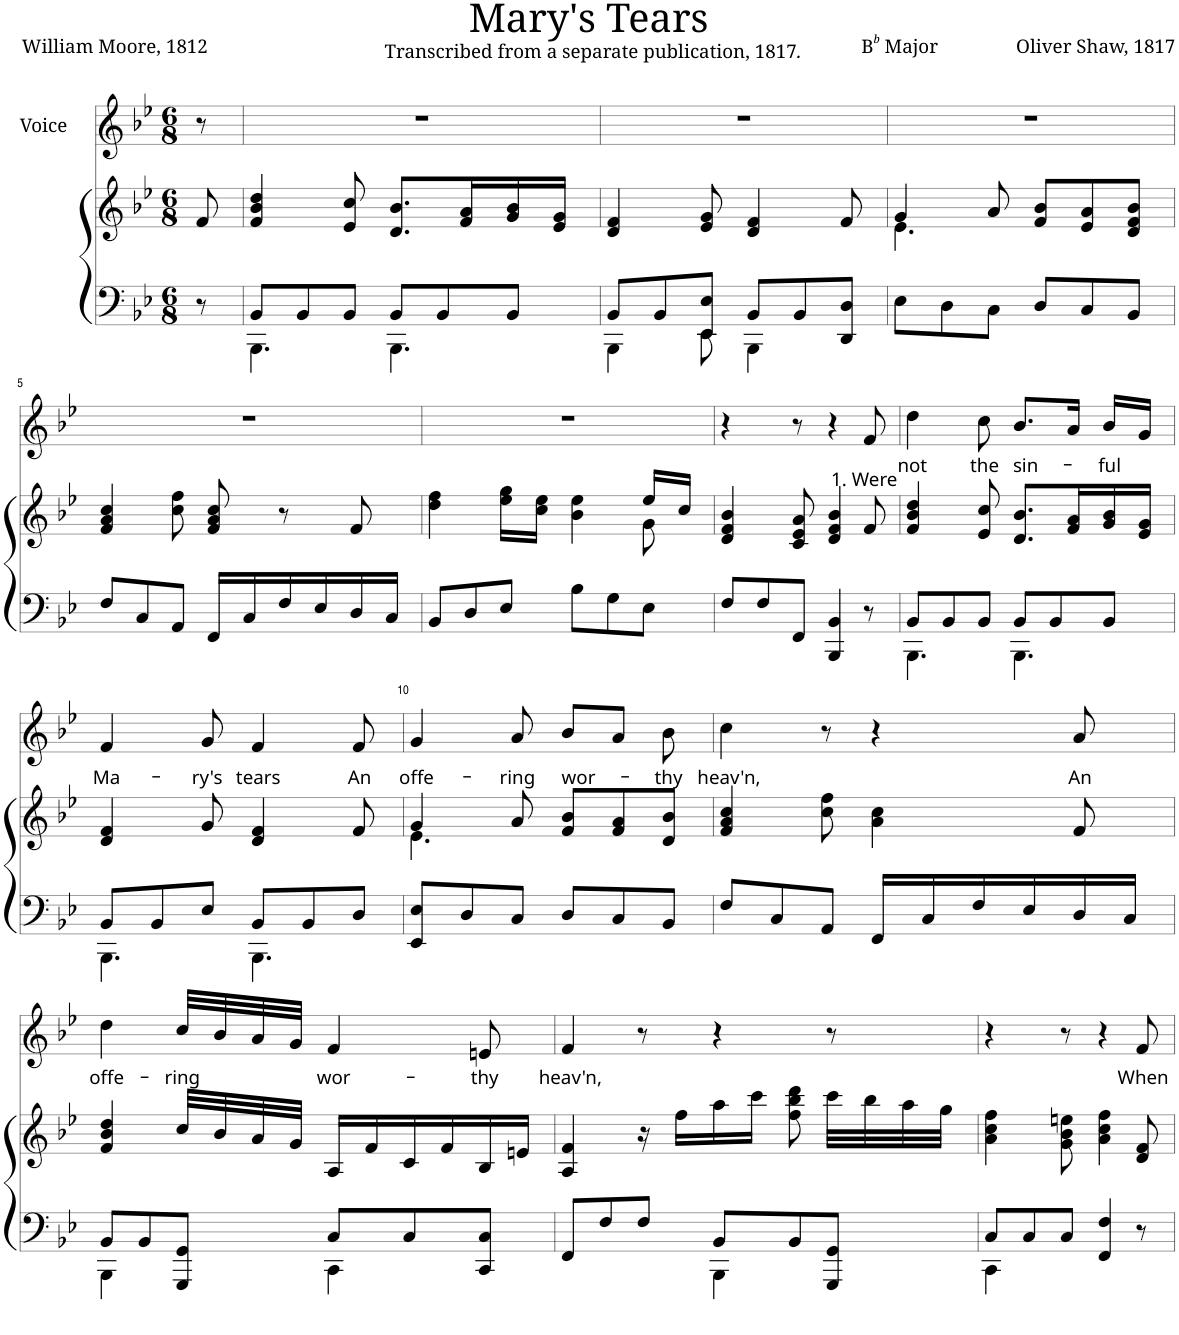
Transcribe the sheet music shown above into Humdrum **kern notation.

**kern	**kern	**kern	**text
*part2	*part2	*part1	*part1
*staff3	*staff2	*staff1	*staff1
*I"Piano	*	*I"Voice	*
*I'Pno	*	*	*
*clefF4	*clefG2	*clefG2	*
*k[b-e-]	*k[b-e-]	*k[b-e-]	*
*M6/8	*M6/8	*M6/8	*
=1	=1	=1	=1
8r	8f/	8r	.
=2	=2	=2	=2
*^	*	*	*
8BB-/L	4.BBB-\	4f/ 4b-/ 4dd/	2.r	.
8BB-/	.	.	.	.
8BB-/J	.	8e-/ 8cc/	.	.
8BB-/L	4.BBB-\	8.d/ 8.b-/L	.	.
8BB-/	.	.	.	.
.	.	16f/ 16a/L	.	.
8BB-/J	.	16g/ 16b-/	.	.
.	.	16e-/ 16g/JJ	.	.
=3	=3	=3	=3	=3
8BB-/L	4BBB-\	4d/ 4f/	2.r	.
8BB-/	.	.	.	.
8EE-/ 8E-/J	8EE-\	8e-/ 8g/	.	.
8BB-/L	4BBB-\	4d/ 4f/	.	.
8BB-/	.	.	.	.
8DD/ 8D/J	8ryy	8f/	.	.
*v	*v	*	*	*
=4	=4	=4	=4
*	*^	*	*
8E-\L	4g/	4.e-\	2.r	.
8D\	.	.	.	.
8C\J	8a/	.	.	.
8D/L	8f/ 8b-/L	8ryy	.	.
8C/	8e-/ 8a/	4ryy	.	.
8BB-/J	8d/ 8f/ 8b-/J	.	.	.
*	*v	*v	*	*
!!LO:LB:g=z
=5	=5	=5	=5
8F/L	4f/ 4a/ 4cc/	2.r	.
8C/	.	.	.
8AA/J	8cc\ 8ff\	.	.
16FF/LL	8f/ 8a/ 8cc/	.	.
16C/	.	.	.
16F/	8r	.	.
16E-/	.	.	.
16D/	8f/	.	.
16C/JJ	.	.	.
=6	=6	=6	=6
*	*^	*	*
8BB-/L	4dd\ 4ff\	4ryy	2.r	.
8D/	.	.	.	.
8E-/J	16ee-\ 16gg\LL	8ryy	.	.
.	16cc\ 16ee-\JJ	.	.	.
8B-\L	4b-\ 4ee-\	4ryy	.	.
8G\	.	.	.	.
8E-\J	16ee-/LL	8g\	.	.
.	16cc/JJ	.	.	.
*	*v	*v	*	*
=7	=7	=7	=7
8F/L	4d/ 4f/ 4b-/	4r	.
8F/	.	.	.
8FF/J	8c/ 8e-/ 8a/	8r	.
4BBB-/ 4BB-/	4d/ 4f/ 4b-/	4r	.
!	!	!	!LO:LY:b
8r	8f/	8f/	1. Were
=8	=8	=8	=8
*^	*	*	*
!	!	!	!	!LO:LY:b
8BB-/L	4.BBB-\	4f/ 4b-/ 4dd/	4dd\	not
8BB-/	.	.	.	.
!	!	!	!	!LO:LY:b
8BB-/J	.	8e-/ 8cc/	8cc\	the
!	!	!	!	!LO:LY:b
8BB-/L	4.BBB-\	8.d/ 8.b-/L	8.b-/L	sin-
8BB-/	.	.	.	.
.	.	16f/ 16a/L	16a/Jk	.
!	!	!	!	!LO:LY:b
8BB-/J	.	16g/ 16b-/	16b-/LL	-ful
.	.	16e-/ 16g/JJ	16g/JJ	.
!!LO:LB:g=z
=9	=9	=9	=9	=9
!	!	!	!	!LO:LY:b
8BB-/L	4.BBB-\	4d/ 4f/	4f/	Ma-
8BB-/	.	.	.	.
!	!	!	!	!LO:LY:b
8E-/J	.	8g/	8g/	-ry's
!	!	!	!	!LO:LY:b
8BB-/L	4.BBB-\	4d/ 4f/	4f/	tears
8BB-/	.	.	.	.
!	!	!	!	!LO:LY:b
8D/J	.	8f/	8f/	An
*v	*v	*	*	*
=10	=10	=10	=10
*	*^	*	*
!	!	!	!	!LO:LY:b
8EE-/ 8E-/L	4g/	4.e-\	4g/	offe-
8D/	.	.	.	.
!	!	!	!	!LO:LY:b
8C/J	8a/	.	8a/	-ring
!	!	!	!	!LO:LY:b
8D/L	8f/ 8b-/L	8ryy	8b-/L	wor-
8C/	8f/ 8a/	4ryy	8a/J	.
!	!	!	!	!LO:LY:b
8BB-/J	8d/ 8b-/J	.	8b-\	-thy
*	*v	*v	*	*
=11	=11	=11	=11
!	!	!	!LO:LY:b
8F/L	4f/ 4a/ 4cc/	4cc\	heav'n,
8C/	.	.	.
8AA/J	8cc\ 8ff\	8r	.
16FF/LL	4a\ 4cc\	4r	.
16C/	.	.	.
16F/	.	.	.
16E-/	.	.	.
!	!	!	!LO:LY:b
16D/	8f/	8a/	An
16C/JJ	.	.	.
!!LO:LB:g=z
=12	=12	=12	=12
*^	*	*	*
!	!	!	!	!LO:LY:b
8BB-/L	4BBB-\	4f/ 4b-/ 4dd/	4dd\	offe-
8BB-/	.	.	.	.
!	!	!	!	!LO:LY:b
8GGG/ 8GG/J	8ryy	32cc/LLL	32cc/LLL	-ring
.	.	32b-/	32b-/	.
.	.	32a/	32a/	.
.	.	32g/JJJ	32g/JJJ	.
!	!	!	!	!LO:LY:b
8C/L	4CC\	16A/LL	4f/	wor-
.	.	16f/	.	.
8C/	.	16c/	.	.
.	.	16f/	.	.
!	!	!	!	!LO:LY:b
8CC/ 8C/J	8ryy	16B-/	8en/	-thy
.	.	16en/JJ	.	.
=13	=13	=13	=13	=13
!	!	!	!	!LO:LY:b
8FF/L	4ryy	4A/ 4f/	4f/	heav'n,
8F/	.	.	.	.
8F/J	8ryy	16r	8r	.
.	.	16ff\LL	.	.
8BB-/L	4BBB-\	16aa\	4r	.
.	.	16ccc\JJ	.	.
8BB-/	.	8ff\ 8bb-\ 8ddd\	.	.
8GGG/ 8GG/J	8ryy	32ccc\LLL	8r	.
.	.	32bb-\	.	.
.	.	32aa\	.	.
.	.	32gg\JJJ	.	.
=14	=14	=14	=14	=14
8C/L	4CC\	4a\ 4cc\ 4ff\	4r	.
8C/	.	.	.	.
8C/J	2ryy	8g\ 8b-\ 8een\	8r	.
4FF/ 4F/	.	4a\ 4cc\ 4ff\	4r	.
!	!	!	!	!LO:LY:b
8r	.	8d/ 8f/	8f/	When
*v	*v	*	*	*
=	=	=	=
*-	*-	*-	*-
